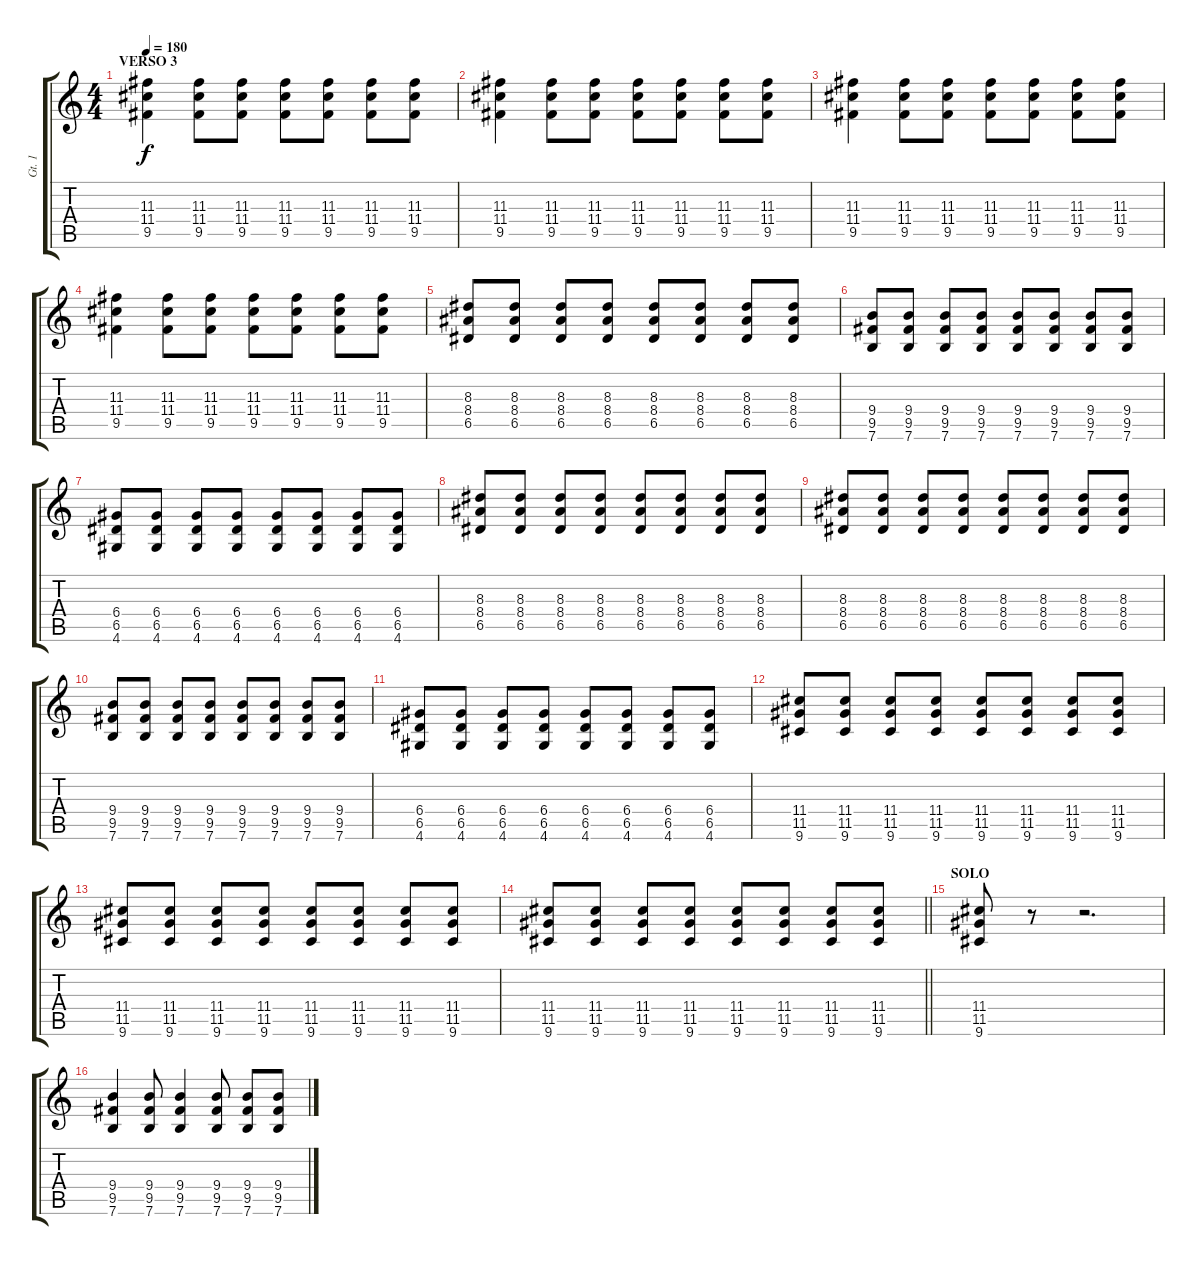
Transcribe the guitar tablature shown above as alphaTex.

\track ("Gt. 1" "Gt. 1") {instrument overdrivenguitar}
\staff {score tabs}
\tuning (E4 B3 G3 D3 A2 E2) {hide}
\ts (4 4)
\section ("" "VERSO 3")
\tempo 180
\clef g2
\ks c
(11.3 11.4 9.5).4{dy f} (11.3 11.4 9.5).8 (11.3 11.4 9.5).8 (11.3 11.4 9.5).8 (11.3 11.4 9.5).8 (11.3 11.4 9.5).8 (11.3 11.4 9.5).8 |
(11.3 11.4 9.5).4 (11.3 11.4 9.5).8 (11.3 11.4 9.5).8 (11.3 11.4 9.5).8 (11.3 11.4 9.5).8 (11.3 11.4 9.5).8 (11.3 11.4 9.5).8 |
(11.3 11.4 9.5).4 (11.3 11.4 9.5).8 (11.3 11.4 9.5).8 (11.3 11.4 9.5).8 (11.3 11.4 9.5).8 (11.3 11.4 9.5).8 (11.3 11.4 9.5).8 |
(11.3 11.4 9.5).4 (11.3 11.4 9.5).8 (11.3 11.4 9.5).8 (11.3 11.4 9.5).8 (11.3 11.4 9.5).8 (11.3 11.4 9.5).8 (11.3 11.4 9.5).8 |
(8.3 8.4 6.5).8 (8.3 8.4 6.5).8 (8.3 8.4 6.5).8 (8.3 8.4 6.5).8 (8.3 8.4 6.5).8 (8.3 8.4 6.5).8 (8.3 8.4 6.5).8 (8.3 8.4 6.5).8 |
(9.4 9.5 7.6).8 (9.4 9.5 7.6).8 (9.4 9.5 7.6).8 (9.4 9.5 7.6).8 (9.4 9.5 7.6).8 (9.4 9.5 7.6).8 (9.4 9.5 7.6).8 (9.4 9.5 7.6).8 |
(6.4 6.5 4.6).8 (6.4 6.5 4.6).8 (6.4 6.5 4.6).8 (6.4 6.5 4.6).8 (6.4 6.5 4.6).8 (6.4 6.5 4.6).8 (6.4 6.5 4.6).8 (6.4 6.5 4.6).8 |
(8.3 8.4 6.5).8 (8.3 8.4 6.5).8 (8.3 8.4 6.5).8 (8.3 8.4 6.5).8 (8.3 8.4 6.5).8 (8.3 8.4 6.5).8 (8.3 8.4 6.5).8 (8.3 8.4 6.5).8 |
(8.3 8.4 6.5).8 (8.3 8.4 6.5).8 (8.3 8.4 6.5).8 (8.3 8.4 6.5).8 (8.3 8.4 6.5).8 (8.3 8.4 6.5).8 (8.3 8.4 6.5).8 (8.3 8.4 6.5).8 |
(9.4 9.5 7.6).8 (9.4 9.5 7.6).8 (9.4 9.5 7.6).8 (9.4 9.5 7.6).8 (9.4 9.5 7.6).8 (9.4 9.5 7.6).8 (9.4 9.5 7.6).8 (9.4 9.5 7.6).8 |
(6.4 6.5 4.6).8 (6.4 6.5 4.6).8 (6.4 6.5 4.6).8 (6.4 6.5 4.6).8 (6.4 6.5 4.6).8 (6.4 6.5 4.6).8 (6.4 6.5 4.6).8 (6.4 6.5 4.6).8 |
(11.4 11.5 9.6).8 (11.4 11.5 9.6).8 (11.4 11.5 9.6).8 (11.4 11.5 9.6).8 (11.4 11.5 9.6).8 (11.4 11.5 9.6).8 (11.4 11.5 9.6).8 (11.4 11.5 9.6).8 |
(11.4 11.5 9.6).8 (11.4 11.5 9.6).8 (11.4 11.5 9.6).8 (11.4 11.5 9.6).8 (11.4 11.5 9.6).8 (11.4 11.5 9.6).8 (11.4 11.5 9.6).8 (11.4 11.5 9.6).8 |
\barLineRight lightlight
(11.4 11.5 9.6).8 (11.4 11.5 9.6).8 (11.4 11.5 9.6).8 (11.4 11.5 9.6).8 (11.4 11.5 9.6).8 (11.4 11.5 9.6).8 (11.4 11.5 9.6).8 (11.4 11.5 9.6).8 |
\section ("" "SOLO")
(11.4 11.5 9.6).8 r.8 r.2{d} |
(9.4 9.5 7.6).4 (9.4 9.5 7.6).8 (9.4 9.5 7.6).4 (9.4 9.5 7.6).8 (9.4 9.5 7.6).8 (9.4 9.5 7.6).8
